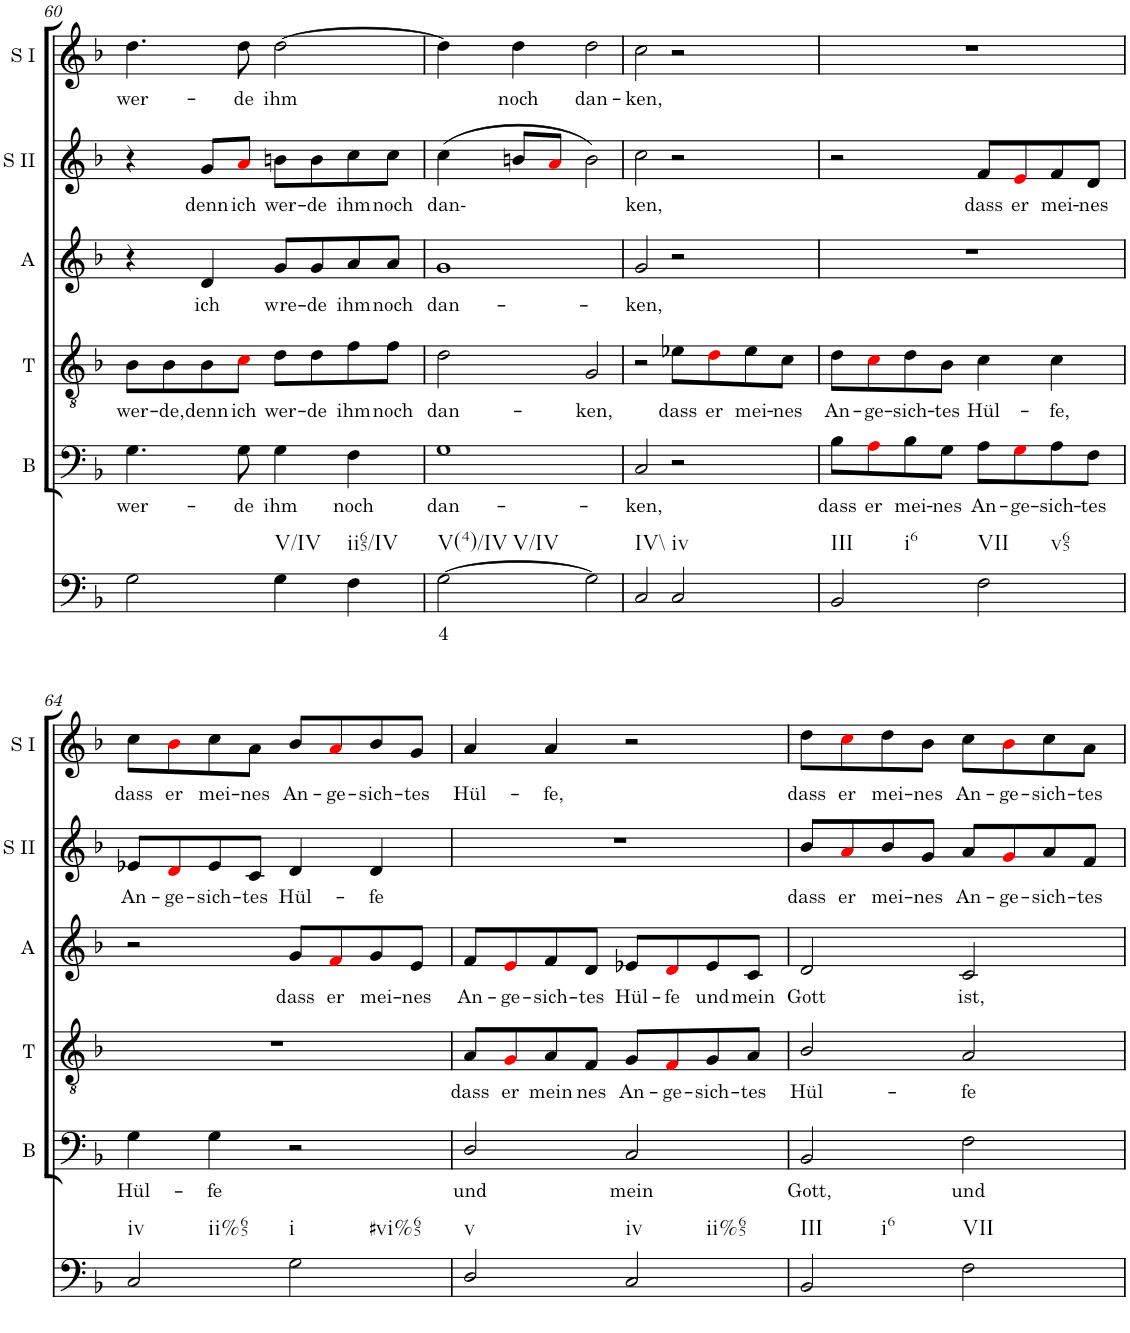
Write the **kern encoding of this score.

**kern	**text	**kern	**text	**kern	**text	**kern	**text	**kern	**text	**kern	**text
*part6	*part6	*part5	*part5	*part4	*part4	*part3	*part3	*part2	*part2	*part1	*part1
*staff6	*staff6	*staff5	*staff5	*staff4	*staff4	*staff3	*staff3	*staff2	*staff2	*staff1	*staff1
*I"Continuo	*	*I"Bass	*	*I"Tenor	*	*I"Alto	*	*I"Soprano II	*	*I"Soprano I	*
*	*	*I'B	*	*I'T	*	*I'A	*	*I'S II	*	*I'S I	*
!!LO:PB:g=z
*clefF4	*	*clefF4	*	*clefGv2	*	*clefG2	*	*clefG2	*	*clefG2	*
*k[b-]	*	*k[b-]	*	*k[b-]	*	*k[b-]	*	*k[b-]	*	*k[b-]	*
*M4/4	*	*M4/4	*	*M4/4	*	*M4/4	*	*M4/4	*	*M4/4	*
=60	=60	=60	=60	=60	=60	=60	=60	=60	=60	=60	=60
!	!	!	!LO:LY:b	!	!LO:LY:b	!	!	!	!	!	!LO:LY:b
2G\	.	4.G\	wer-	8B-\L	wer-	4r	.	4r	.	4.dd\	wer-
!	!	!	!	!	!LO:LY:b	!	!	!	!	!	!
.	.	.	.	8B-\	de,	.	.	.	.	.	.
!	!	!	!	!	!LO:LY:b	!	!LO:LY:b	!	!LO:LY:b	!	!
.	.	.	.	8B-\	denn	4d/	ich	8g/L	denn	.	.
!	!	!	!LO:LY:b	!	!LO:LY:b	!	!	!	!LO:LY:b	!	!LO:LY:b
.	.	8G\	de	8ci\J	ich	.	.	8ai/J	ich	8dd\	de
!LO:TX:b:t=V/IV	!	!	!	!	!	!	!	!	!	!	!
!	!	!	!LO:LY:b	!	!LO:LY:b	!	!LO:LY:b	!	!LO:LY:b	!	!LO:LY:b
4G\	.	4G\	ihm	8d\L	wer-	8g/L	wre-	8bn\L	wer-	[2dd\	ihm
!	!	!	!	!	!LO:LY:b	!	!LO:LY:b	!	!LO:LY:b	!	!
.	.	.	.	8d\	de	8g/	de	8b\	de	.	.
!LO:TX:b:t=ii65/IV	!	!	!	!	!	!	!	!	!	!	!
!	!	!	!LO:LY:b	!	!LO:LY:b	!	!LO:LY:b	!	!LO:LY:b	!	!
4F\	.	4F\	noch	8f\	ihm	8a/	ihm	8cc\	ihm	.	.
!	!	!	!	!	!LO:LY:b	!	!LO:LY:b	!	!LO:LY:b	!	!
.	.	.	.	8f\J	noch	8a/J	noch	8cc\J	noch	.	.
=61	=61	=61	=61	=61	=61	=61	=61	=61	=61	=61	=61
!LO:TX:b:t=V(4)/IV	!	!	!	!	!	!	!	!	!	!	!
!LO:TX:b:t=V/IV	!	!	!	!	!	!	!	!	!	!	!
!	!LO:LY:b	!	!LO:LY:b	!	!LO:LY:b	!	!LO:LY:b	!	!LO:LY:b	!	!
[2G\	4	1G	dan-	2d\	dan-	1g	dan-	(4cc\	dan-	4dd\]	.
!	!	!	!	!	!	!	!	!	!	!	!LO:LY:b
.	.	.	.	.	.	.	.	8bn/L	.	4dd\	noch
.	.	.	.	.	.	.	.	8ai/J	.	.	.
!	!	!	!	!	!LO:LY:b	!	!	!	!	!	!LO:LY:b
2G\]	.	.	.	2G/	ken,	.	.	2b\)	.	2dd\	dan-
=62	=62	=62	=62	=62	=62	=62	=62	=62	=62	=62	=62
!LO:TX:b:t=IV\\	!	!	!	!	!	!	!	!	!	!	!
!	!	!	!LO:LY:b	!	!	!	!LO:LY:b	!	!LO:LY:b	!	!LO:LY:b
2C/	.	2C/	ken,	2r	.	2g/	ken,	2cc\	ken,	2cc\	ken,
!LO:TX:b:t=iv	!	!	!	!	!	!	!	!	!	!	!
!	!	!	!	!	!LO:LY:b	!	!	!	!	!	!
2C/	.	2r	.	8e-X\L	dass	2r	.	2r	.	2r	.
!	!	!	!	!	!LO:LY:b	!	!	!	!	!	!
.	.	.	.	8di\	er	.	.	.	.	.	.
!	!	!	!	!	!LO:LY:b	!	!	!	!	!	!
.	.	.	.	8e-\	mei-	.	.	.	.	.	.
!	!	!	!	!	!LO:LY:b	!	!	!	!	!	!
.	.	.	.	8c\J	nes	.	.	.	.	.	.
=63	=63	=63	=63	=63	=63	=63	=63	=63	=63	=63	=63
!LO:TX:b:t=III	!	!	!	!	!	!	!	!	!	!	!
!LO:TX:b:t=i6	!	!	!	!	!	!	!	!	!	!	!
!	!	!	!LO:LY:b	!	!LO:LY:b	!	!	!	!	!	!
2BB-/	.	8B-\L	dass	8d\L	An-	1r	.	2r	.	1r	.
!	!	!	!LO:LY:b	!	!LO:LY:b	!	!	!	!	!	!
.	.	8Ai\	er	8ci\	ge-	.	.	.	.	.	.
!	!	!	!LO:LY:b	!	!LO:LY:b	!	!	!	!	!	!
.	.	8B-\	mei-	8d\	sich-	.	.	.	.	.	.
!	!	!	!LO:LY:b	!	!LO:LY:b	!	!	!	!	!	!
.	.	8G\J	nes	8B-\J	tes	.	.	.	.	.	.
!LO:TX:b:t=VII	!	!	!	!	!	!	!	!	!	!	!
!LO:TX:b:t=v65	!	!	!	!	!	!	!	!	!	!	!
!	!	!	!LO:LY:b	!	!LO:LY:b	!	!	!	!LO:LY:b	!	!
2F\	.	8A\L	An-	4c\	Hül-	.	.	8f/L	dass	.	.
!	!	!	!LO:LY:b	!	!	!	!	!	!LO:LY:b	!	!
.	.	8Gi\	ge-	.	.	.	.	8ei/	er	.	.
!	!	!	!LO:LY:b	!	!LO:LY:b	!	!	!	!LO:LY:b	!	!
.	.	8A\	sich-	4c\	fe,	.	.	8f/	mei-	.	.
!	!	!	!LO:LY:b	!	!	!	!	!	!LO:LY:b	!	!
.	.	8F\J	tes	.	.	.	.	8d/J	nes	.	.
!!LO:LB:g=z
=64	=64	=64	=64	=64	=64	=64	=64	=64	=64	=64	=64
!LO:TX:b:t=iv	!	!	!	!	!	!	!	!	!	!	!
!LO:TX:b:t=ii%65	!	!	!	!	!	!	!	!	!	!	!
!	!	!	!LO:LY:b	!	!	!	!	!	!LO:LY:b	!	!LO:LY:b
2C/	.	4G\	Hül-	1r	.	2r	.	8e-X/L	An-	8cc\L	dass
!	!	!	!	!	!	!	!	!	!LO:LY:b	!	!LO:LY:b
.	.	.	.	.	.	.	.	8di/	ge-	8b-i\	er
!	!	!	!LO:LY:b	!	!	!	!	!	!LO:LY:b	!	!LO:LY:b
.	.	4G\	fe	.	.	.	.	8e-/	sich-	8cc\	mei-
!	!	!	!	!	!	!	!	!	!LO:LY:b	!	!LO:LY:b
.	.	.	.	.	.	.	.	8c/J	tes	8a\J	nes
!LO:TX:b:t=i	!	!	!	!	!	!	!	!	!	!	!
!LO:TX:b:t=#vi%65	!	!	!	!	!	!	!	!	!	!	!
!	!	!	!	!	!	!	!LO:LY:b	!	!LO:LY:b	!	!LO:LY:b
2G\	.	2r	.	.	.	8g/L	dass	4d/	Hül-	8b-/L	An-
!	!	!	!	!	!	!	!LO:LY:b	!	!	!	!LO:LY:b
.	.	.	.	.	.	8fi/	er	.	.	8ai/	ge-
!	!	!	!	!	!	!	!LO:LY:b	!	!LO:LY:b	!	!LO:LY:b
.	.	.	.	.	.	8g/	mei-	4d/	fe	8b-/	sich-
!	!	!	!	!	!	!	!LO:LY:b	!	!	!	!LO:LY:b
.	.	.	.	.	.	8e/J	nes	.	.	8g/J	tes
=65	=65	=65	=65	=65	=65	=65	=65	=65	=65	=65	=65
!LO:TX:b:t=v	!	!	!	!	!	!	!	!	!	!	!
!	!	!	!LO:LY:b	!	!LO:LY:b	!	!LO:LY:b	!	!	!	!LO:LY:b
2D/	.	2D/	und	8A/L	dass	8f/L	An-	1r	.	4a/	Hül-
!	!	!	!	!	!LO:LY:b	!	!LO:LY:b	!	!	!	!
.	.	.	.	8Gi/	er	8ei/	ge-	.	.	.	.
!	!	!	!	!	!LO:LY:b	!	!LO:LY:b	!	!	!	!LO:LY:b
.	.	.	.	8A/	mein-	8f/	sich-	.	.	4a/	fe,
!	!	!	!	!	!LO:LY:b	!	!LO:LY:b	!	!	!	!
.	.	.	.	8F/J	nes	8d/J	tes	.	.	.	.
!LO:TX:b:t=iv	!	!	!	!	!	!	!	!	!	!	!
!LO:TX:b:t=ii%65	!	!	!	!	!	!	!	!	!	!	!
!	!	!	!LO:LY:b	!	!LO:LY:b	!	!LO:LY:b	!	!	!	!
2C/	.	2C/	mein	8G/L	An-	8e-X/L	Hül-	.	.	2r	.
!	!	!	!	!	!LO:LY:b	!	!LO:LY:b	!	!	!	!
.	.	.	.	8Fi/	ge-	8di/	fe	.	.	.	.
!	!	!	!	!	!LO:LY:b	!	!LO:LY:b	!	!	!	!
.	.	.	.	8G/	sich-	8e-/	und	.	.	.	.
!	!	!	!	!	!LO:LY:b	!	!LO:LY:b	!	!	!	!
.	.	.	.	8A/J	tes	8c/J	mein	.	.	.	.
=66	=66	=66	=66	=66	=66	=66	=66	=66	=66	=66	=66
!LO:TX:b:t=III	!	!	!	!	!	!	!	!	!	!	!
!LO:TX:b:t=i6	!	!	!	!	!	!	!	!	!	!	!
!	!	!	!LO:LY:b	!	!LO:LY:b	!	!LO:LY:b	!	!LO:LY:b	!	!LO:LY:b
2BB-/	.	2BB-/	Gott,	2B-/	Hül-	2d/	Gott	8b-/L	dass	8dd\L	dass
!	!	!	!	!	!	!	!	!	!LO:LY:b	!	!LO:LY:b
.	.	.	.	.	.	.	.	8ai/	er	8cci\	er
!	!	!	!	!	!	!	!	!	!LO:LY:b	!	!LO:LY:b
.	.	.	.	.	.	.	.	8b-/	mei-	8dd\	mei-
!	!	!	!	!	!	!	!	!	!LO:LY:b	!	!LO:LY:b
.	.	.	.	.	.	.	.	8g/J	nes	8b-\J	nes
!LO:TX:b:t=VII	!	!	!	!	!	!	!	!	!	!	!
!	!	!	!LO:LY:b	!	!LO:LY:b	!	!LO:LY:b	!	!LO:LY:b	!	!LO:LY:b
2F\	.	2F\	und	2A/	fe	2c/	ist,	8a/L	An-	8cc\L	An-
!	!	!	!	!	!	!	!	!	!LO:LY:b	!	!LO:LY:b
.	.	.	.	.	.	.	.	8gi/	ge-	8b-i\	ge-
!	!	!	!	!	!	!	!	!	!LO:LY:b	!	!LO:LY:b
.	.	.	.	.	.	.	.	8a/	sich-	8cc\	sich-
!	!	!	!	!	!	!	!	!	!LO:LY:b	!	!LO:LY:b
.	.	.	.	.	.	.	.	8f/J	tes	8a\J	tes
=	=	=	=	=	=	=	=	=	=	=	=
*-	*-	*-	*-	*-	*-	*-	*-	*-	*-	*-	*-
